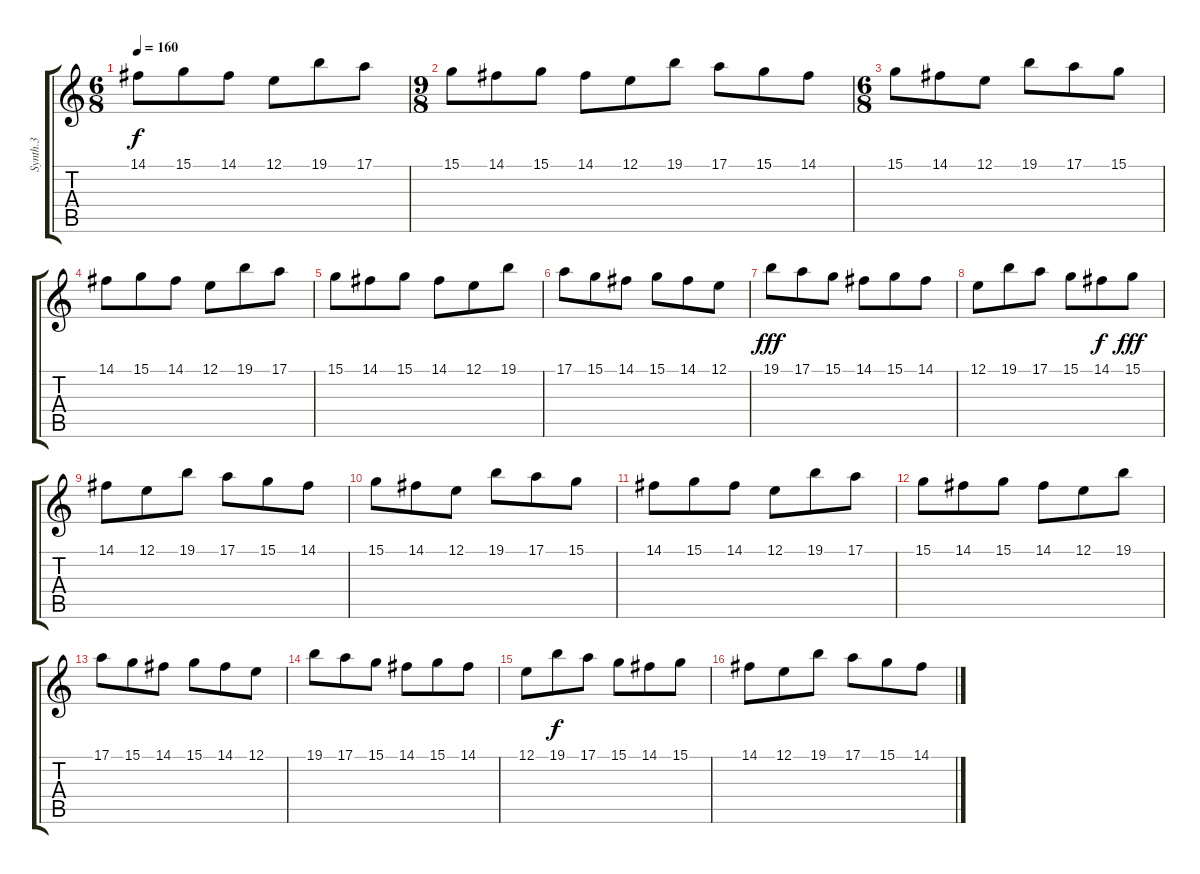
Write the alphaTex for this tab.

\track ("Synth.3" "Synth.3") {instrument vibraphone}
\staff {score tabs}
\tuning (E4 B3 G3 D3 A2 E2) {hide}
\ts (6 8)
\tempo 160
\clef g2
\ks c
14.1.8{dy f} 15.1.8 14.1.8 12.1.8 19.1.8 17.1.8 |
\ts (9 8)
15.1.8 14.1.8 15.1.8 14.1.8 12.1.8 19.1.8 17.1.8 15.1.8 14.1.8 |
\ts (6 8)
15.1.8 14.1.8 12.1.8 19.1.8 17.1.8 15.1.8 |
14.1.8 15.1.8 14.1.8 12.1.8 19.1.8 17.1.8 |
15.1.8 14.1.8 15.1.8 14.1.8 12.1.8 19.1.8 |
17.1.8 15.1.8 14.1.8 15.1.8 14.1.8 12.1.8 |
19.1.8{dy fff} 17.1.8 15.1.8 14.1.8 15.1.8 14.1.8 |
12.1.8 19.1.8 17.1.8 15.1.8 14.1.8{dy f} 15.1.8{dy fff} |
14.1.8 12.1.8 19.1.8 17.1.8 15.1.8 14.1.8 |
15.1.8 14.1.8 12.1.8 19.1.8 17.1.8 15.1.8 |
14.1.8 15.1.8 14.1.8 12.1.8 19.1.8 17.1.8 |
15.1.8 14.1.8 15.1.8 14.1.8 12.1.8 19.1.8 |
17.1.8 15.1.8 14.1.8 15.1.8 14.1.8 12.1.8 |
19.1.8 17.1.8 15.1.8 14.1.8 15.1.8 14.1.8 |
12.1.8 19.1.8{dy f} 17.1.8 15.1.8 14.1.8 15.1.8 |
14.1.8 12.1.8 19.1.8 17.1.8 15.1.8 14.1.8
